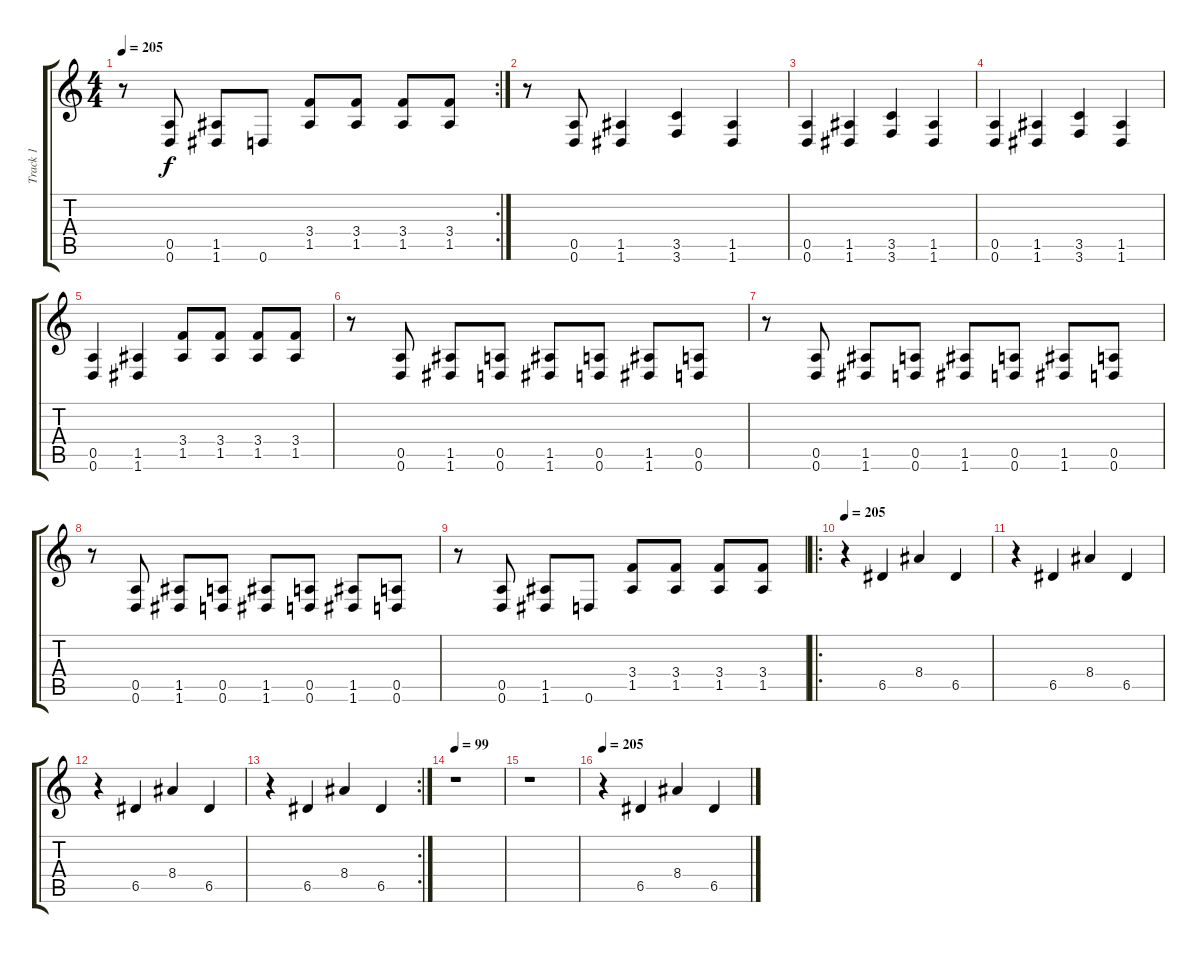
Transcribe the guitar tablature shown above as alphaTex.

\track ("Track 1" "Track 1") {instrument distortionguitar}
\staff {score tabs}
\tuning (E4 B3 G3 D3 A2 D2) {hide}
\rc 2
\ts (4 4)
\tempo 205
\clef g2
\ks c
r.8{dy f} (0.5 0.6).8 (1.5 1.6).8 0.6.8 (3.4 1.5).8 (3.4 1.5).8 (3.4 1.5).8 (3.4 1.5).8 |
r.8 (0.5 0.6).8 (1.5 1.6).4 (3.5 3.6).4 (1.5 1.6).4 |
(0.5 0.6).4 (1.5 1.6).4 (3.5 3.6).4 (1.5 1.6).4 |
(0.5 0.6).4 (1.5 1.6).4 (3.5 3.6).4 (1.5 1.6).4 |
(0.5 0.6).4 (1.5 1.6).4 (3.4 1.5).8 (3.4 1.5).8 (3.4 1.5).8 (3.4 1.5).8 |
r.8 (0.5 0.6).8 (1.5 1.6).8 (0.5 0.6).8 (1.5 1.6).8 (0.5 0.6).8 (1.5 1.6).8 (0.5 0.6).8 |
r.8 (0.5 0.6).8 (1.5 1.6).8 (0.5 0.6).8 (1.5 1.6).8 (0.5 0.6).8 (1.5 1.6).8 (0.5 0.6).8 |
r.8 (0.5 0.6).8 (1.5 1.6).8 (0.5 0.6).8 (1.5 1.6).8 (0.5 0.6).8 (1.5 1.6).8 (0.5 0.6).8 |
r.8 (0.5 0.6).8 (1.5 1.6).8 0.6.8 (3.4 1.5).8 (3.4 1.5).8 (3.4 1.5).8 (3.4 1.5).8 |
\ro
\tempo 205
r.4{instrument guitarharmonics} 6.5.4 8.4.4 6.5.4 |
r.4 6.5.4 8.4.4 6.5.4 |
r.4 6.5.4 8.4.4 6.5.4 |
\rc 2
r.4 6.5.4 8.4.4 6.5.4 |
\tempo 99
r.1 |
r.1 |
\tempo 205
r.4{instrument guitarharmonics} 6.5.4 8.4.4 6.5.4
